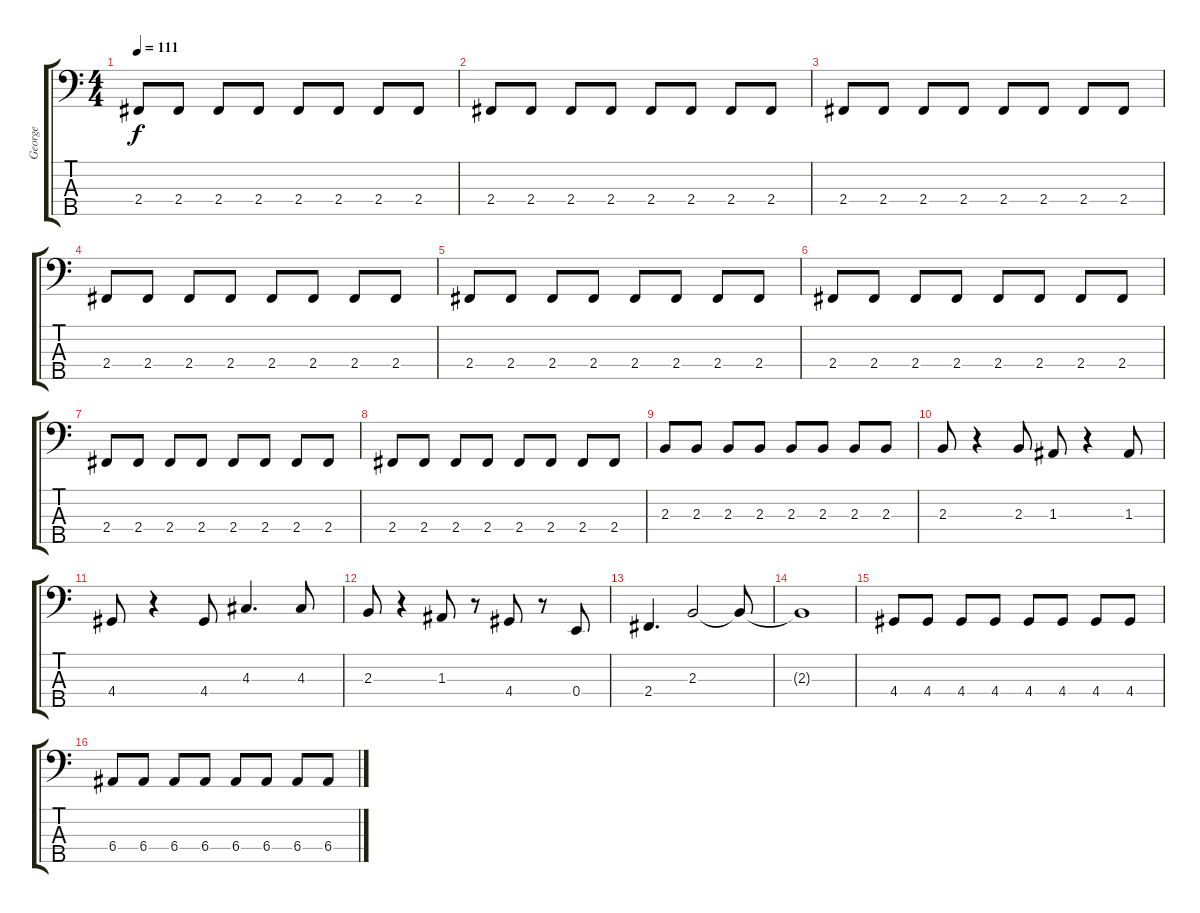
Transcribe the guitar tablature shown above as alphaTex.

\track ("George" "George") {instrument electricbasspick}
\staff {score tabs}
\tuning (G2 D2 A1 E1 B0) {hide}
\ts (4 4)
\tempo 111
\clef f4
\ks c
2.4.8{dy f} 2.4.8 2.4.8 2.4.8 2.4.8 2.4.8 2.4.8 2.4.8 |
2.4.8 2.4.8 2.4.8 2.4.8 2.4.8 2.4.8 2.4.8 2.4.8 |
2.4.8 2.4.8 2.4.8 2.4.8 2.4.8 2.4.8 2.4.8 2.4.8 |
2.4.8 2.4.8 2.4.8 2.4.8 2.4.8 2.4.8 2.4.8 2.4.8 |
2.4.8 2.4.8 2.4.8 2.4.8 2.4.8 2.4.8 2.4.8 2.4.8 |
2.4.8 2.4.8 2.4.8 2.4.8 2.4.8 2.4.8 2.4.8 2.4.8 |
2.4.8 2.4.8 2.4.8 2.4.8 2.4.8 2.4.8 2.4.8 2.4.8 |
2.4.8 2.4.8 2.4.8 2.4.8 2.4.8 2.4.8 2.4.8 2.4.8 |
2.3.8 2.3.8 2.3.8 2.3.8 2.3.8 2.3.8 2.3.8 2.3.8 |
2.3.8 r.4 2.3.8 1.3.8 r.4 1.3.8 |
4.4.8 r.4 4.4.8 4.3.4{d} 4.3.8 |
2.3.8 r.4 1.3.8 r.8 4.4.8 r.8 0.4.8 |
2.4.4{d} 2.3.2 2.3{t}.8 |
2.3{t}.1 |
4.4.8 4.4.8 4.4.8 4.4.8 4.4.8 4.4.8 4.4.8 4.4.8 |
6.4.8 6.4.8 6.4.8 6.4.8 6.4.8 6.4.8 6.4.8 6.4.8
